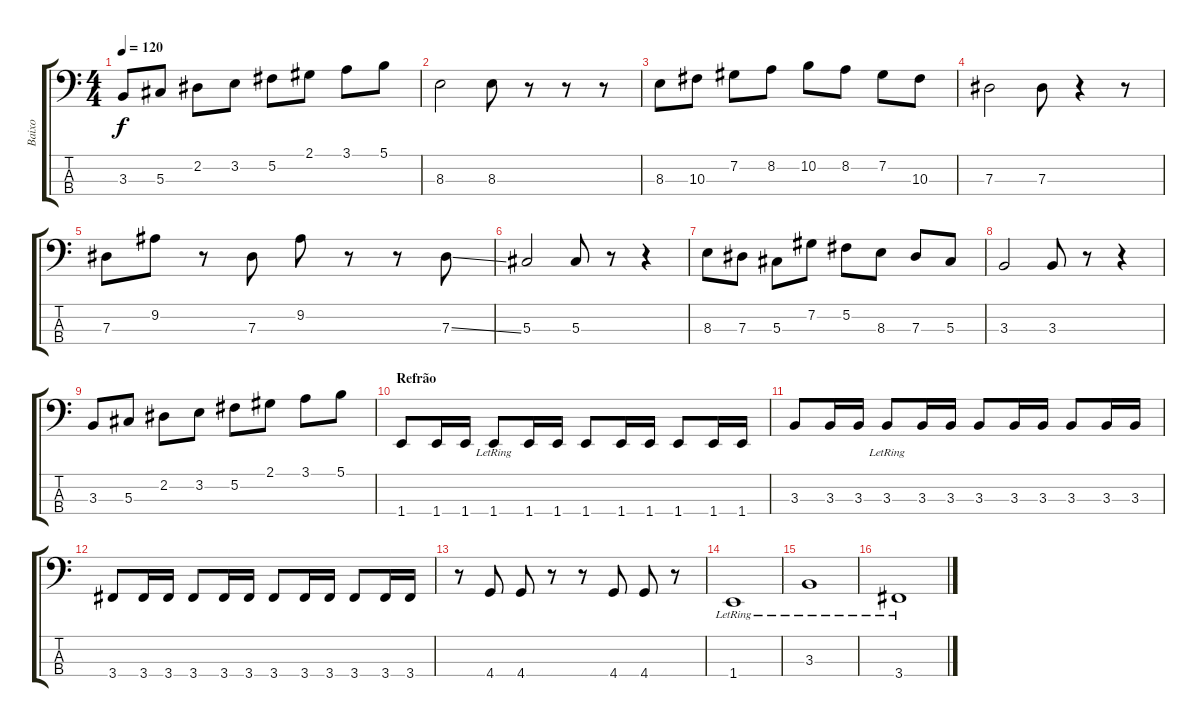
\track ("Baixo" "Baixo") {instrument electricbassfinger}
\staff {score tabs}
\tuning (Gb2 Db2 Ab1 Eb1) {hide}
\ts (4 4)
\tempo 120
\clef f4
\ks c
3.3.8{dy f} 5.3.8 2.2.8 3.2.8 5.2.8 2.1.8 3.1.8 5.1.8 |
8.3.2 8.3.8 r.8 r.8 r.8 |
8.3.8 10.3.8 7.2.8 8.2.8 10.2.8 8.2.8 7.2.8 10.3.8 |
7.3.2 7.3.8 r.4 r.8 |
7.3.8 9.2.8 r.8 7.3.8 9.2.8 r.8 r.8 7.3{ss}.8 |
5.3.2 5.3.8 r.8 r.4 |
8.3.8 7.3.8 5.3.8 7.2.8 5.2.8 8.3.8 7.3.8 5.3.8 |
3.3.2 3.3.8 r.8 r.4 |
3.3.8 5.3.8 2.2.8 3.2.8 5.2.8 2.1.8 3.1.8 5.1.8 |
\section ("" "Refrão")
1.4.8 1.4.16 1.4.16 1.4{lr}.8 1.4.16 1.4.16 1.4.8 1.4.16 1.4.16 1.4.8 1.4.16 1.4.16 |
3.3.8 3.3.16 3.3.16 3.3{lr}.8 3.3.16 3.3.16 3.3.8 3.3.16 3.3.16 3.3.8 3.3.16 3.3.16 |
3.4.8 3.4.16 3.4.16 3.4.8 3.4.16 3.4.16 3.4.8 3.4.16 3.4.16 3.4.8 3.4.16 3.4.16 |
r.8 4.4.8 4.4.8 r.8 r.8 4.4.8 4.4.8 r.8 |
1.4{lr}.1 |
3.3{lr}.1 |
3.4{lr}.1
